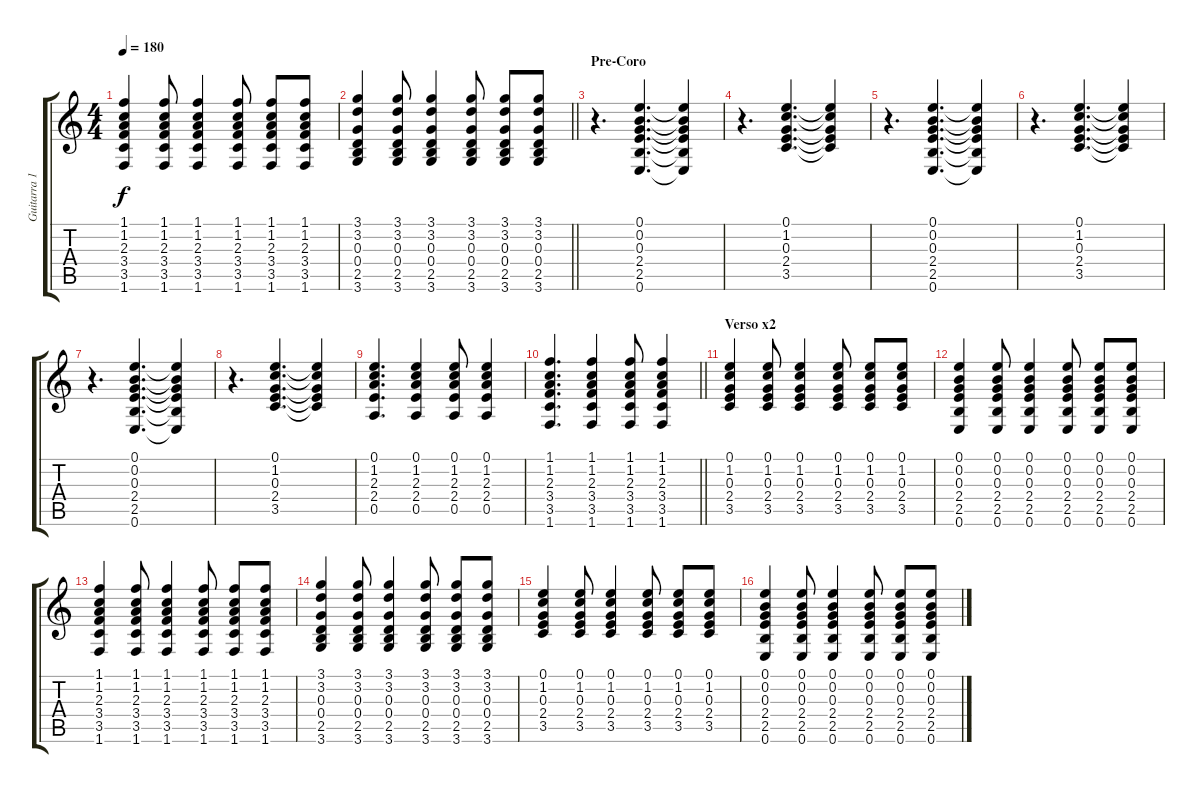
\track ("Guitarra 1" "Guitarra 1") {instrument acousticguitarnylon}
\staff {score tabs}
\tuning (E4 B3 G3 D3 A2 E2) {hide}
\ts (4 4)
\tempo 180
\clef g2
\ks c
(1.1 1.2 2.3 3.4 3.5 1.6).4{dy f} (1.1 1.2 2.3 3.4 3.5 1.6).8 (1.1 1.2 2.3 3.4 3.5 1.6).4 (1.1 1.2 2.3 3.4 3.5 1.6).8 (1.1 1.2 2.3 3.4 3.5 1.6).8 (1.1 1.2 2.3 3.4 3.5 1.6).8 |
\barLineRight lightlight
(3.1 3.2 0.3 0.4 2.5 3.6).4 (3.1 3.2 0.3 0.4 2.5 3.6).8 (3.1 3.2 0.3 0.4 2.5 3.6).4 (3.1 3.2 0.3 0.4 2.5 3.6).8 (3.1 3.2 0.3 0.4 2.5 3.6).8 (3.1 3.2 0.3 0.4 2.5 3.6).8 |
\section ("" "Pre-Coro")
r.4{d} (0.1 0.2 0.3 2.4 2.5 0.6).4{d} (0.1{t} 0.2{t} 0.3{t} 2.4{t} 2.5{t} 0.6{t}).4 |
r.4{d} (0.1 1.2 0.3 2.4 3.5).4{d} (0.1{t} 1.2{t} 0.3{t} 2.4{t} 3.5{t}).4 |
r.4{d} (0.1 0.2 0.3 2.4 2.5 0.6).4{d} (0.1{t} 0.2{t} 0.3{t} 2.4{t} 2.5{t} 0.6{t}).4 |
r.4{d} (0.1 1.2 0.3 2.4 3.5).4{d} (0.1{t} 1.2{t} 0.3{t} 2.4{t} 3.5{t}).4 |
r.4{d} (0.1 0.2 0.3 2.4 2.5 0.6).4{d} (0.1{t} 0.2{t} 0.3{t} 2.4{t} 2.5{t} 0.6{t}).4 |
r.4{d} (0.1 1.2 0.3 2.4 3.5).4{d} (0.1{t} 1.2{t} 0.3{t} 2.4{t} 3.5{t}).4 |
(0.1 1.2 2.3 2.4 0.5).4{d} (0.1 1.2 2.3 2.4 0.5).4 (0.1 1.2 2.3 2.4 0.5).8 (0.1 1.2 2.3 2.4 0.5).4 |
\barLineRight lightlight
(1.1 1.2 2.3 3.4 3.5 1.6).4{d} (1.1 1.2 2.3 3.4 3.5 1.6).4 (1.1 1.2 2.3 3.4 3.5 1.6).8 (1.1 1.2 2.3 3.4 3.5 1.6).4 |
\section ("" "Verso x2")
(0.1 1.2 0.3 2.4 3.5).4 (0.1 1.2 0.3 2.4 3.5).8 (0.1 1.2 0.3 2.4 3.5).4 (0.1 1.2 0.3 2.4 3.5).8 (0.1 1.2 0.3 2.4 3.5).8 (0.1 1.2 0.3 2.4 3.5).8 |
(0.1 0.2 0.3 2.4 2.5 0.6).4 (0.1 0.2 0.3 2.4 2.5 0.6).8 (0.1 0.2 0.3 2.4 2.5 0.6).4 (0.1 0.2 0.3 2.4 2.5 0.6).8 (0.1 0.2 0.3 2.4 2.5 0.6).8 (0.1 0.2 0.3 2.4 2.5 0.6).8 |
(1.1 1.2 2.3 3.4 3.5 1.6).4 (1.1 1.2 2.3 3.4 3.5 1.6).8 (1.1 1.2 2.3 3.4 3.5 1.6).4 (1.1 1.2 2.3 3.4 3.5 1.6).8 (1.1 1.2 2.3 3.4 3.5 1.6).8 (1.1 1.2 2.3 3.4 3.5 1.6).8 |
(3.1 3.2 0.3 0.4 2.5 3.6).4 (3.1 3.2 0.3 0.4 2.5 3.6).8 (3.1 3.2 0.3 0.4 2.5 3.6).4 (3.1 3.2 0.3 0.4 2.5 3.6).8 (3.1 3.2 0.3 0.4 2.5 3.6).8 (3.1 3.2 0.3 0.4 2.5 3.6).8 |
(0.1 1.2 0.3 2.4 3.5).4 (0.1 1.2 0.3 2.4 3.5).8 (0.1 1.2 0.3 2.4 3.5).4 (0.1 1.2 0.3 2.4 3.5).8 (0.1 1.2 0.3 2.4 3.5).8 (0.1 1.2 0.3 2.4 3.5).8 |
(0.1 0.2 0.3 2.4 2.5 0.6).4 (0.1 0.2 0.3 2.4 2.5 0.6).8 (0.1 0.2 0.3 2.4 2.5 0.6).4 (0.1 0.2 0.3 2.4 2.5 0.6).8 (0.1 0.2 0.3 2.4 2.5 0.6).8 (0.1 0.2 0.3 2.4 2.5 0.6).8
